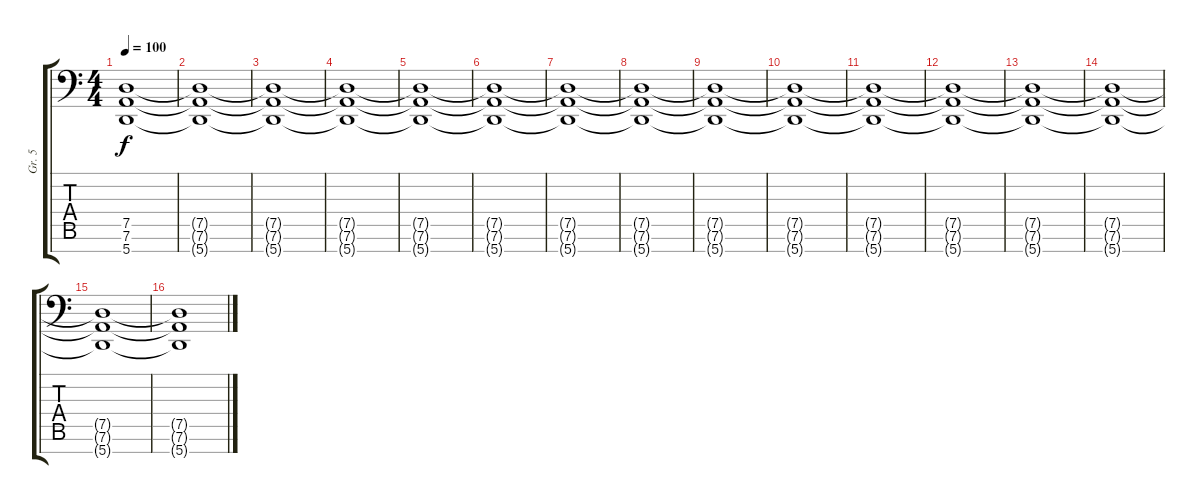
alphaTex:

\track ("Gr. 5" "Gr. 5") {instrument lead1square}
\staff {score tabs}
\tuning (D4 A3 F3 C3 G2 D2 A1) {hide}
\ts (4 4)
\tempo 100
\clef f4
\ks c
(7.5{t} 7.6{t} 5.7{t}).1{dy f} |
(7.5{t} 7.6{t} 5.7{t}).1 |
(7.5{t} 7.6{t} 5.7{t}).1 |
(7.5{t} 7.6{t} 5.7{t}).1 |
(7.5{t} 7.6{t} 5.7{t}).1 |
(7.5{t} 7.6{t} 5.7{t}).1 |
(7.5{t} 7.6{t} 5.7{t}).1 |
(7.5{t} 7.6{t} 5.7{t}).1 |
(7.5{t} 7.6{t} 5.7{t}).1 |
(7.5{t} 7.6{t} 5.7{t}).1 |
(7.5{t} 7.6{t} 5.7{t}).1 |
(7.5{t} 7.6{t} 5.7{t}).1 |
(7.5{t} 7.6{t} 5.7{t}).1 |
(7.5{t} 7.6{t} 5.7{t}).1 |
(7.5{t} 7.6{t} 5.7{t}).1 |
(7.5{t} 7.6{t} 5.7{t}).1
